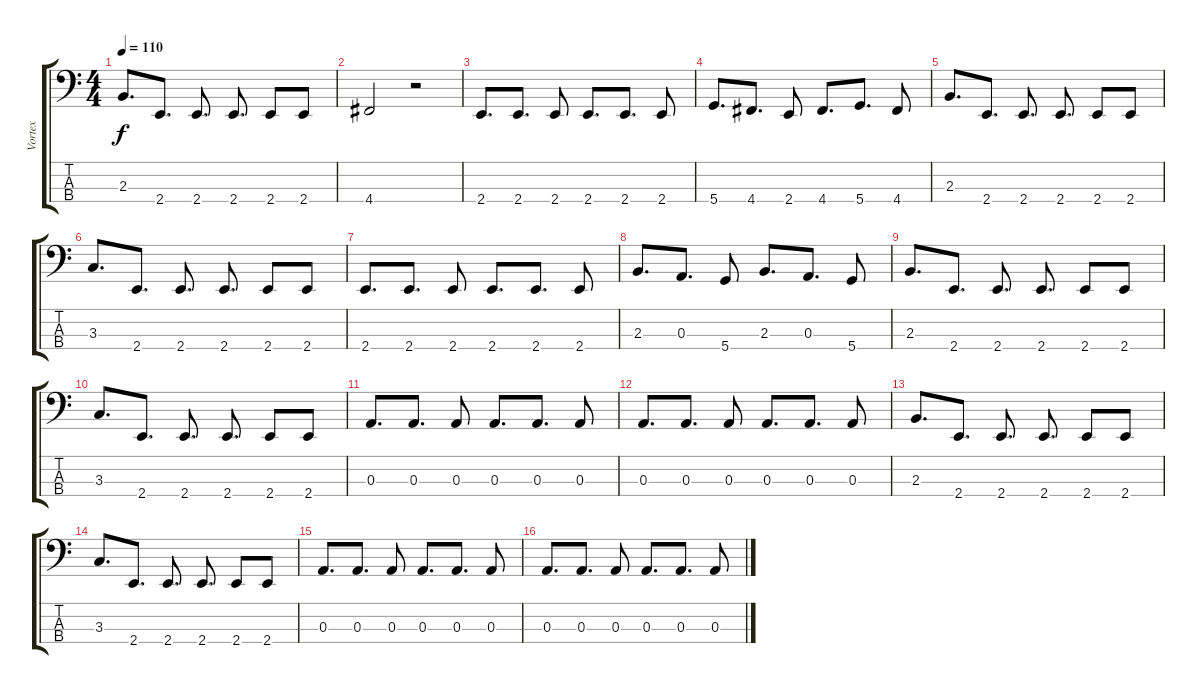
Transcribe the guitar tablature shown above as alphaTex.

\track ("Vortex" "Vortex") {instrument electricbassfinger}
\staff {score tabs}
\tuning (G2 D2 A1 D1) {hide}
\ts (4 4)
\tempo 110
\clef f4
\ks c
2.3.8{d dy f} 2.4.8{d} 2.4.8{d} 2.4.8{d} 2.4.8 2.4.8 |
4.4.2 r.2 |
2.4.8{d} 2.4.8{d} 2.4.8 2.4.8{d} 2.4.8{d} 2.4.8 |
5.4.8{d} 4.4.8{d} 2.4.8 4.4.8{d} 5.4.8{d} 4.4.8 |
2.3.8{d} 2.4.8{d} 2.4.8{d} 2.4.8{d} 2.4.8 2.4.8 |
3.3.8{d} 2.4.8{d} 2.4.8{d} 2.4.8{d} 2.4.8 2.4.8 |
2.4.8{d} 2.4.8{d} 2.4.8 2.4.8{d} 2.4.8{d} 2.4.8 |
2.3.8{d} 0.3.8{d} 5.4.8 2.3.8{d} 0.3.8{d} 5.4.8 |
2.3.8{d} 2.4.8{d} 2.4.8{d} 2.4.8{d} 2.4.8 2.4.8 |
3.3.8{d} 2.4.8{d} 2.4.8{d} 2.4.8{d} 2.4.8 2.4.8 |
0.3.8{d} 0.3.8{d} 0.3.8 0.3.8{d} 0.3.8{d} 0.3.8 |
0.3.8{d} 0.3.8{d} 0.3.8 0.3.8{d} 0.3.8{d} 0.3.8 |
2.3.8{d} 2.4.8{d} 2.4.8{d} 2.4.8{d} 2.4.8 2.4.8 |
3.3.8{d} 2.4.8{d} 2.4.8{d} 2.4.8{d} 2.4.8 2.4.8 |
0.3.8{d} 0.3.8{d} 0.3.8 0.3.8{d} 0.3.8{d} 0.3.8 |
0.3.8{d} 0.3.8{d} 0.3.8 0.3.8{d} 0.3.8{d} 0.3.8
